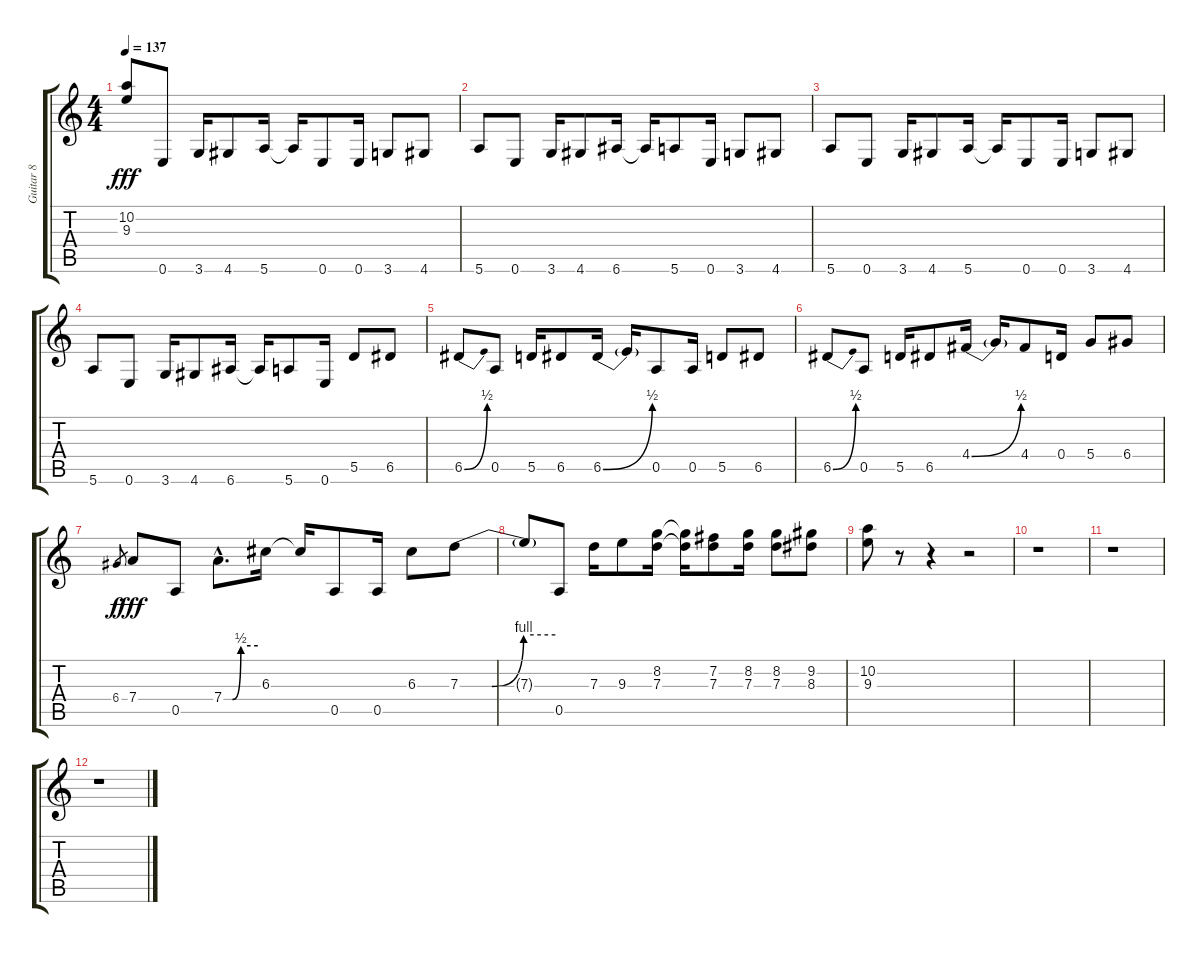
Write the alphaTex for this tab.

\track ("Guitar 8" "Guitar 8") {instrument distortionguitar}
\staff {score tabs}
\tuning (E4 B3 G3 D3 A2 E2) {hide}
\ts (4 4)
\tempo 137
\clef g2
\ks c
(10.2 9.3).8{dy fff} 0.6.8 3.6.16 4.6.8 5.6.16 5.6{t}.16 0.6.8 0.6.16 3.6.8 4.6.8 |
5.6.8 0.6.8 3.6.16 4.6.8 6.6.16 6.6{t}.16 5.6.8 0.6.16 3.6.8 4.6.8 |
5.6.8 0.6.8 3.6.16 4.6.8 5.6.16 5.6{t}.16 0.6.8 0.6.16 3.6.8 4.6.8 |
5.6.8 0.6.8 3.6.16 4.6.8 6.6.16 6.6{t}.16 5.6.8 0.6.16 5.5.8 6.5.8 |
6.5{be (bend 0 0 60 2)}.8 0.5.8 5.5.16 6.5.8 6.5{be (bend 0 0 60 2)}.16 6.5{t}.16 0.5.8 0.5.16 5.5.8 6.5.8 |
6.5{be (bend 0 0 60 2)}.8 0.5.8 5.5.16 6.5.8 4.4{be (bend 0 0 60 2)}.16 4.4{t}.16 4.4.8 0.4.16 5.4.8 6.4.8 |
6.4.8{gr dy f} 7.4.8{dy fff} 0.5.8 7.4{be (custom 0 0 15 0 30 2 60 2) hac}.8{d} 6.3.16 6.3{t}.16 0.5.8 0.5.16 6.3.8 7.3{be (custom 0 0 20 0 40 4 60 4)}.8 |
7.3{t}.8 0.5.8 7.3.16 9.3.8 (8.2 7.3).16 (8.2{t} 7.3{t}).16 (7.2 7.3).8 (8.2 7.3).16 (8.2 7.3).8 (9.2 8.3).8 |
(10.2 9.3).8 r.8 r.4 r.2 |
r.1 |
r.1 |
r.1
